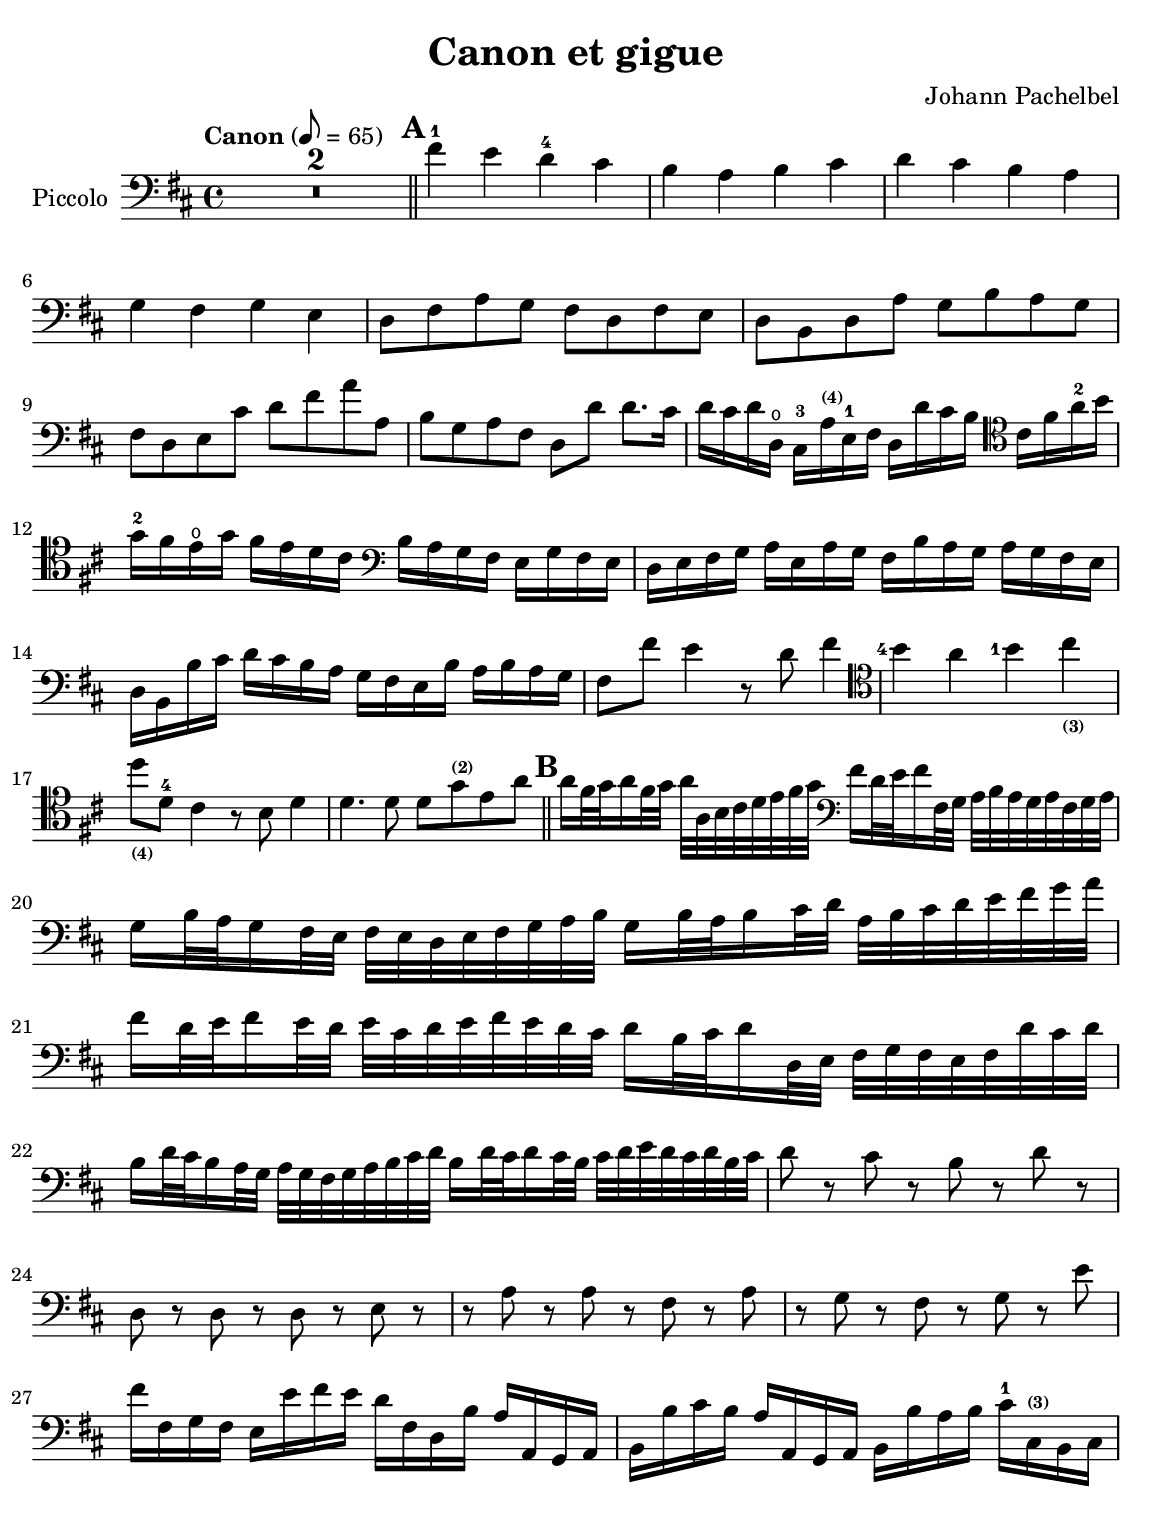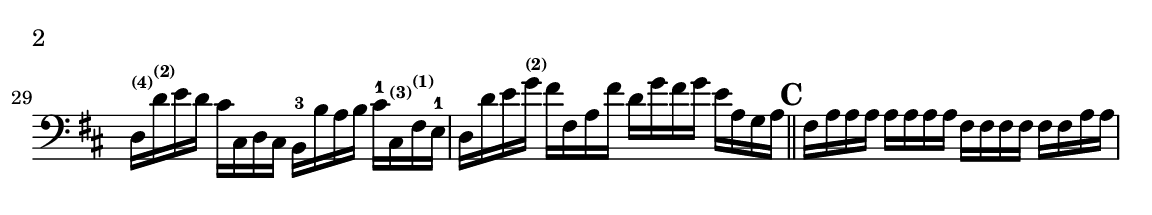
#(set-global-staff-size 21)

\version "2.18.2"

\header {
  title    = "Canon et gigue"
  composer = "Johann Pachelbel"
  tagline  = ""
}

\language "italiano"

% iPad Pro 12.9

\paper {
  paper-width  = 195\mm
  paper-height = 260\mm
%  indent = #0
%  page-count = #2
  line-width = #184
%  ragged-last = ##t
  ragged-last-bottom = ##t
  ragged-bottom = ##f
}

allongerUne = \markup {
  \center-column {
    \combine
    \draw-line #'(-2 . 0)
    \arrow-head #X #RIGHT ##f
  }
}

retenir = \markup {
  \center-column {
    \concat {
      \arrow-head #X #LEFT ##f
      \hspace #-1
      \draw-line #'(-4 . 0)
    }
  }
}

\score {
  \new Staff
  \with {instrumentName = #"Piccolo "}
  {
    \override Hairpin.to-barline = ##f
    \tempo "Canon" 8 = 65
    \time 4/4
    \key re \major
    \clef "bass"
    \set fingeringOrientations = #'(left)

    \compressFullBarRests
    R1*2
    \bar "||"
    \mark \default
    fad'4-1 mi'4 re'4-4 dod'4                                            % 3
    si4 la4 si4 dod'4                                                    % 4
    re'4 dod'4 si4 la4                                                   % 5
    sol4 fad4 sol4 mi4                                                   % 6
    re8 fad8 la8 sol8 fad8 re8 fad8 mi8                                  % 7
    re8 si,8 re8 la8 sol8 si8 la8 sol8                                   % 8
    fad8 re8 mi8 dod'8 re'8 fad'8 la'8 la8                               % 9
    si8 sol8 la8 fad8 re8 re'8 re'8. dod'16                              % 10
    re'16 dod'16 re'16 re16\open dod16-3 la16^\markup{\bold\teeny (4)}
    mi16-1 fad16 re16 re'16 dod'16 si16
    \clef "tenor"
    dod'16 fad'16 la'16-2 si'16                                          % 11
    sol'16-2 fad'16 mi'16\open sol'16 fad'16 mi'16 re'16 dod'16
    \clef "bass"
    si16 la16 sol16 fad16 mi16 sol16 fad16 mi16                          % 12
    re16 mi16 fad16 sol16 la16 mi16 la16 sol16
    fad16 si16 la16 sol16 la16 sol16 fad16 mi16                          % 13
    re16 si,16 si16 dod'16 re'16 dod'16 si16 la16
    sol16 fad16 mi16 si16 la16 si16 la16 sol16                           % 14
    fad8 fad'8 mi'4 r8 re'8 fad'4
    \clef "tenor"
    <si'-4>4 la'4 <si'-1>4 dod''4_\markup{\bold\teeny (3)}               % 15
    re''8_\markup{\bold\teeny (4)} re'8-4 dod'4 r8 si8 re'4              % 16
    re'4. re'8 re'8 sol'8^\markup{\bold\teeny (2)} mi'8 la'8             % 17
    \bar "||"
    \mark \default
    la'16 fad'32 sol'32 la'16 fad'32 sol'32 la'32
    la32 si32 dod'32 re'32 mi'32 fad'32 sol'32                           % 18
    \clef "bass"
    fad'16 re'32 mi'32 fad'16 fad32 sol32
    la32 si32 la32 sol32 la32 fad32 sol32 la32                           % 19
    sol16 si32 la32 sol16 fad32 mi32
    fad32 mi32 re32 mi32 fad32 sol32 la32 si32
    sol16 si32 la32 si16 dod'32 re'32
    la32 si32 dod'32 re'32 mi'32 fad'32 sol'32 la'32                     % 20
    fad'16 re'32 mi'32 fad'16 mi'32 re'32
    mi'32 dod'32 re'32 mi'32 fad'32 mi'32 re'32 dod'32
    re'16 si32 dod'32 re'16 re32 mi32
    fad32 sol32 fad32 mi32 fad32 re'32 dod'32 re'32                      % 21
    si16 re'32 dod'32 si16 la32 sol32
    la32 sol32 fad32 sol32 la32 si32 dod'32 re'32
    si16 re'32 dod'32 re'16 dod'32 si32
    dod'32 re'32 mi'32 re'32 dod'32 re'32 si32 dod'32                    % 22
    re'8 r8 dod'8 r8 si8 r8 re'8 r8                                      % 23
    re8 r8 re8 r8 re8 r8 mi8 r8                                          % 24
    r8 la8 r8 la8 r8 fad8 r8 la8                                         % 25
    r8 sol8 r8 fad8 r8 sol8 r8 mi'8                                      % 26
    fad'16 fad16 sol16 fad16 mi16 mi'16 fad'16 mi'16
    re'16 fad16 re16 si16 la16 la,16 sol,16 la,16                        % 27
    si,16 si16 dod'16 si16 la16 la,16 sol,16 la,16
    si,16 si16 la16 si16 dod'16-1 dod16^\markup{\bold\teeny (3)}
    si,16 dod16                                                          % 28
    re16^\markup{\bold\teeny (4)} re'16^\markup{\bold\teeny (2)}
    mi'16 re'16 dod'16 dod16 re16 dod16
    si,16-3 si16 la16 si16 dod'16-1 dod16^\markup{\bold\teeny (3)}
    fad16^\markup{\bold\teeny (1)} mi16-1                                % 29
    re16 re'16 mi'16 sol'16^\markup{\bold\teeny (2)}
    fad'16 fad16 la16 fad'16
    re'16 sol'16 fad'16 sol'16 mi'16 la16 sol16 la16                     % 30
    \bar "||"
    \mark \default
    fad16 la16 la16 la16 la16 la16 la16 la16
    fad16 fad16 fad16 fad16 fad16 fad16 la16 la16                        % 31
  }
}
